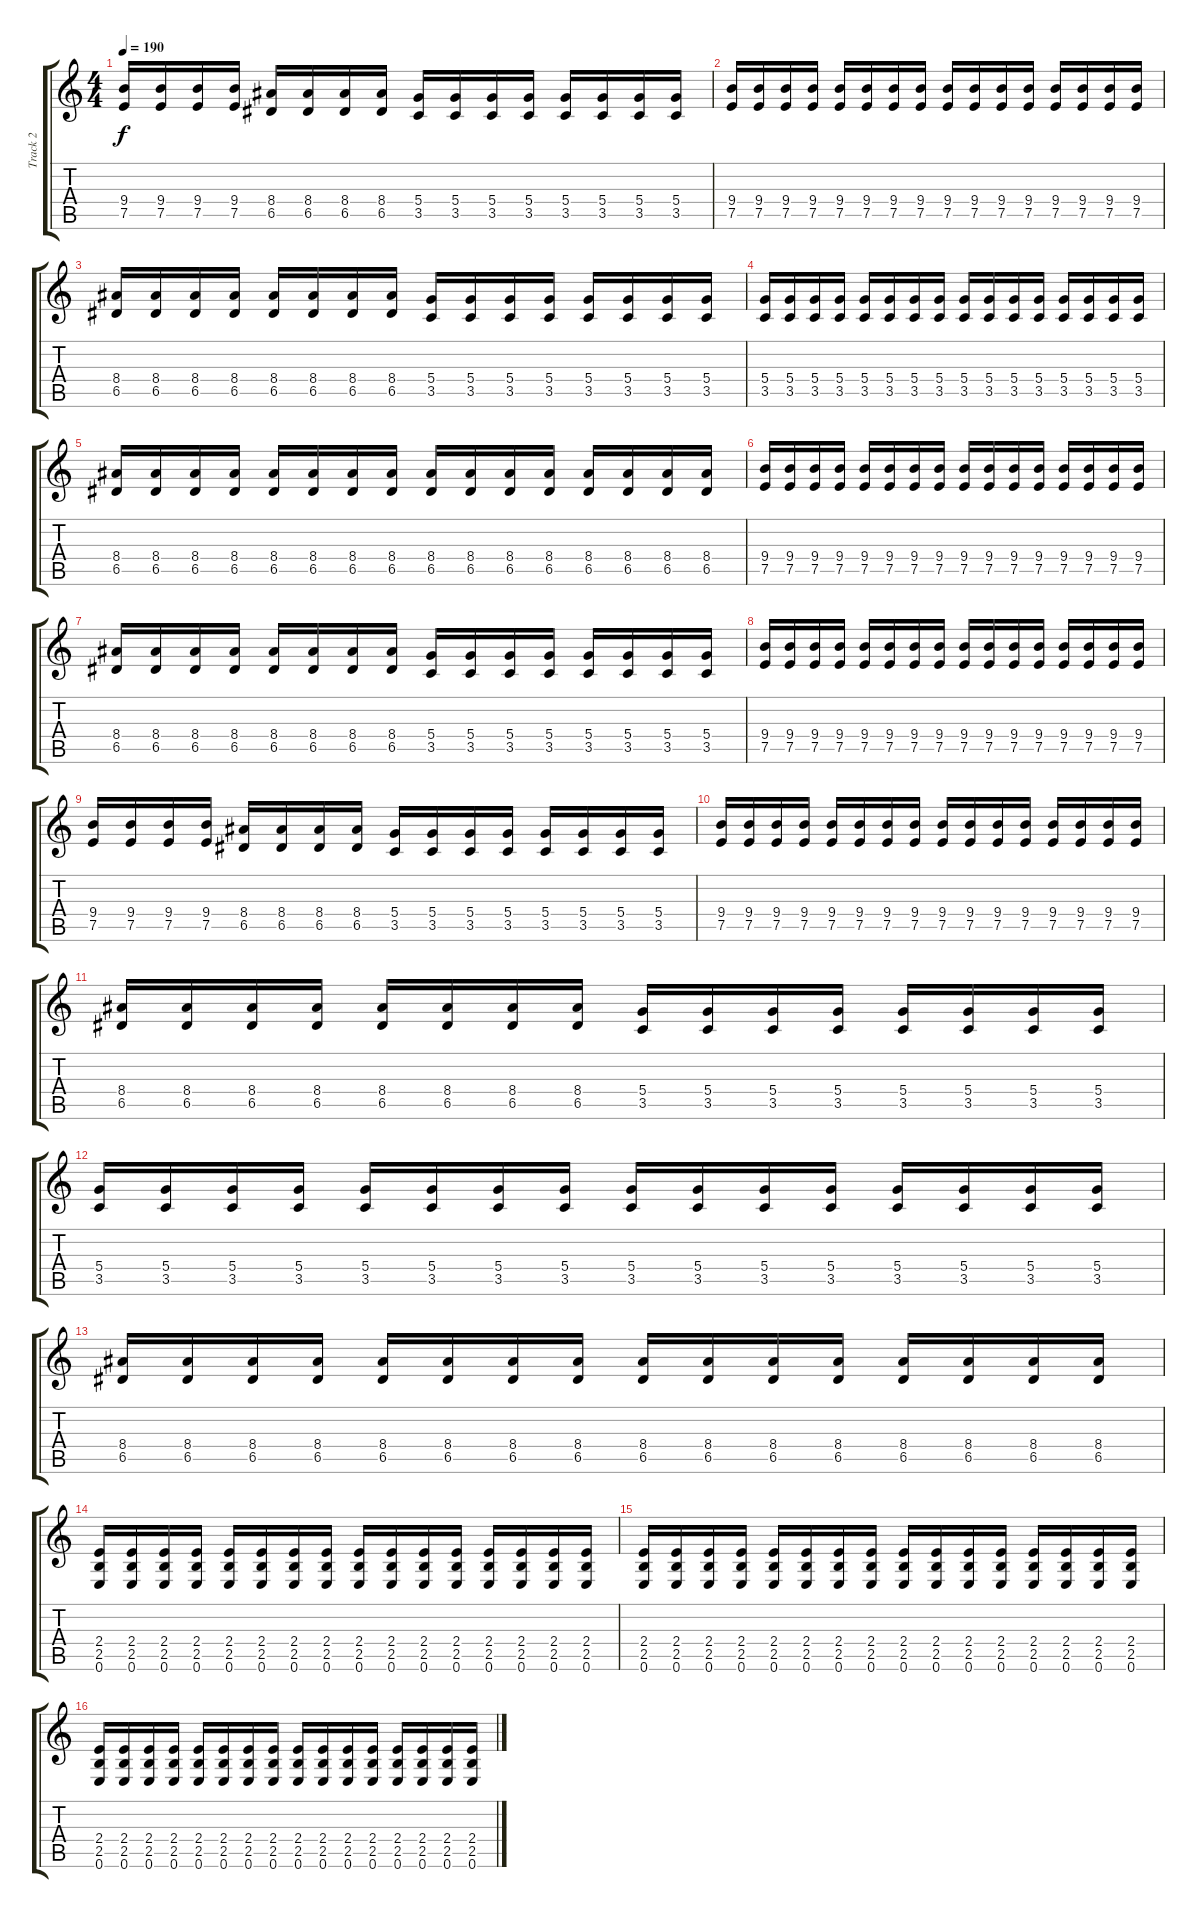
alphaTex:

\track ("Track 2" "Track 2") {instrument distortionguitar}
\staff {score tabs}
\tuning (E4 B3 G3 D3 A2 E2) {hide}
\ts (4 4)
\tempo 190
\clef g2
\ks c
(9.4 7.5).16{dy f} (9.4 7.5).16 (9.4 7.5).16 (9.4 7.5).16 (8.4 6.5).16 (8.4 6.5).16 (8.4 6.5).16 (8.4 6.5).16 (5.4 3.5).16 (5.4 3.5).16 (5.4 3.5).16 (5.4 3.5).16 (5.4 3.5).16 (5.4 3.5).16 (5.4 3.5).16 (5.4 3.5).16 |
(9.4 7.5).16 (9.4 7.5).16 (9.4 7.5).16 (9.4 7.5).16 (9.4 7.5).16 (9.4 7.5).16 (9.4 7.5).16 (9.4 7.5).16 (9.4 7.5).16 (9.4 7.5).16 (9.4 7.5).16 (9.4 7.5).16 (9.4 7.5).16 (9.4 7.5).16 (9.4 7.5).16 (9.4 7.5).16 |
(8.4 6.5).16 (8.4 6.5).16 (8.4 6.5).16 (8.4 6.5).16 (8.4 6.5).16 (8.4 6.5).16 (8.4 6.5).16 (8.4 6.5).16 (5.4 3.5).16 (5.4 3.5).16 (5.4 3.5).16 (5.4 3.5).16 (5.4 3.5).16 (5.4 3.5).16 (5.4 3.5).16 (5.4 3.5).16 |
(5.4 3.5).16 (5.4 3.5).16 (5.4 3.5).16 (5.4 3.5).16 (5.4 3.5).16 (5.4 3.5).16 (5.4 3.5).16 (5.4 3.5).16 (5.4 3.5).16 (5.4 3.5).16 (5.4 3.5).16 (5.4 3.5).16 (5.4 3.5).16 (5.4 3.5).16 (5.4 3.5).16 (5.4 3.5).16 |
(8.4 6.5).16 (8.4 6.5).16 (8.4 6.5).16 (8.4 6.5).16 (8.4 6.5).16 (8.4 6.5).16 (8.4 6.5).16 (8.4 6.5).16 (8.4 6.5).16 (8.4 6.5).16 (8.4 6.5).16 (8.4 6.5).16 (8.4 6.5).16 (8.4 6.5).16 (8.4 6.5).16 (8.4 6.5).16 |
(9.4 7.5).16 (9.4 7.5).16 (9.4 7.5).16 (9.4 7.5).16 (9.4 7.5).16 (9.4 7.5).16 (9.4 7.5).16 (9.4 7.5).16 (9.4 7.5).16 (9.4 7.5).16 (9.4 7.5).16 (9.4 7.5).16 (9.4 7.5).16 (9.4 7.5).16 (9.4 7.5).16 (9.4 7.5).16 |
(8.4 6.5).16 (8.4 6.5).16 (8.4 6.5).16 (8.4 6.5).16 (8.4 6.5).16 (8.4 6.5).16 (8.4 6.5).16 (8.4 6.5).16 (5.4 3.5).16 (5.4 3.5).16 (5.4 3.5).16 (5.4 3.5).16 (5.4 3.5).16 (5.4 3.5).16 (5.4 3.5).16 (5.4 3.5).16 |
(9.4 7.5).16 (9.4 7.5).16 (9.4 7.5).16 (9.4 7.5).16 (9.4 7.5).16 (9.4 7.5).16 (9.4 7.5).16 (9.4 7.5).16 (9.4 7.5).16 (9.4 7.5).16 (9.4 7.5).16 (9.4 7.5).16 (9.4 7.5).16 (9.4 7.5).16 (9.4 7.5).16 (9.4 7.5).16 |
(9.4 7.5).16 (9.4 7.5).16 (9.4 7.5).16 (9.4 7.5).16 (8.4 6.5).16 (8.4 6.5).16 (8.4 6.5).16 (8.4 6.5).16 (5.4 3.5).16 (5.4 3.5).16 (5.4 3.5).16 (5.4 3.5).16 (5.4 3.5).16 (5.4 3.5).16 (5.4 3.5).16 (5.4 3.5).16 |
(9.4 7.5).16 (9.4 7.5).16 (9.4 7.5).16 (9.4 7.5).16 (9.4 7.5).16 (9.4 7.5).16 (9.4 7.5).16 (9.4 7.5).16 (9.4 7.5).16 (9.4 7.5).16 (9.4 7.5).16 (9.4 7.5).16 (9.4 7.5).16 (9.4 7.5).16 (9.4 7.5).16 (9.4 7.5).16 |
(8.4 6.5).16 (8.4 6.5).16 (8.4 6.5).16 (8.4 6.5).16 (8.4 6.5).16 (8.4 6.5).16 (8.4 6.5).16 (8.4 6.5).16 (5.4 3.5).16 (5.4 3.5).16 (5.4 3.5).16 (5.4 3.5).16 (5.4 3.5).16 (5.4 3.5).16 (5.4 3.5).16 (5.4 3.5).16 |
(5.4 3.5).16 (5.4 3.5).16 (5.4 3.5).16 (5.4 3.5).16 (5.4 3.5).16 (5.4 3.5).16 (5.4 3.5).16 (5.4 3.5).16 (5.4 3.5).16 (5.4 3.5).16 (5.4 3.5).16 (5.4 3.5).16 (5.4 3.5).16 (5.4 3.5).16 (5.4 3.5).16 (5.4 3.5).16 |
(8.4 6.5).16 (8.4 6.5).16 (8.4 6.5).16 (8.4 6.5).16 (8.4 6.5).16 (8.4 6.5).16 (8.4 6.5).16 (8.4 6.5).16 (8.4 6.5).16 (8.4 6.5).16 (8.4 6.5).16 (8.4 6.5).16 (8.4 6.5).16 (8.4 6.5).16 (8.4 6.5).16 (8.4 6.5).16 |
(2.4 2.5 0.6).16 (2.4 2.5 0.6).16 (2.4 2.5 0.6).16 (2.4 2.5 0.6).16 (2.4 2.5 0.6).16 (2.4 2.5 0.6).16 (2.4 2.5 0.6).16 (2.4 2.5 0.6).16 (2.4 2.5 0.6).16 (2.4 2.5 0.6).16 (2.4 2.5 0.6).16 (2.4 2.5 0.6).16 (2.4 2.5 0.6).16 (2.4 2.5 0.6).16 (2.4 2.5 0.6).16 (2.4 2.5 0.6).16 |
(2.4 2.5 0.6).16 (2.4 2.5 0.6).16 (2.4 2.5 0.6).16 (2.4 2.5 0.6).16 (2.4 2.5 0.6).16 (2.4 2.5 0.6).16 (2.4 2.5 0.6).16 (2.4 2.5 0.6).16 (2.4 2.5 0.6).16 (2.4 2.5 0.6).16 (2.4 2.5 0.6).16 (2.4 2.5 0.6).16 (2.4 2.5 0.6).16 (2.4 2.5 0.6).16 (2.4 2.5 0.6).16 (2.4 2.5 0.6).16 |
(2.4 2.5 0.6).16 (2.4 2.5 0.6).16 (2.4 2.5 0.6).16 (2.4 2.5 0.6).16 (2.4 2.5 0.6).16 (2.4 2.5 0.6).16 (2.4 2.5 0.6).16 (2.4 2.5 0.6).16 (2.4 2.5 0.6).16 (2.4 2.5 0.6).16 (2.4 2.5 0.6).16 (2.4 2.5 0.6).16 (2.4 2.5 0.6).16 (2.4 2.5 0.6).16 (2.4 2.5 0.6).16 (2.4 2.5 0.6).16
